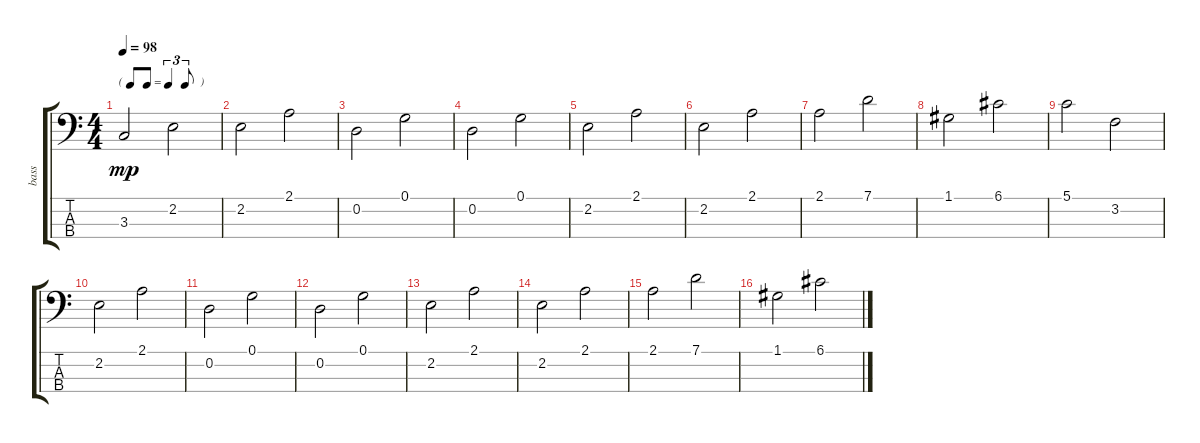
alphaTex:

\track ("bass" "bass") {instrument electricbassfinger}
\staff {score tabs}
\tuning (G2 D2 A1 E1) {hide}
\ts (4 4)
\tf triplet8th
\tempo 98
\clef f4
\ks c
3.3.2{dy mp} 2.2.2 |
2.2.2 2.1.2 |
0.2.2{volume 6} 0.1.2 |
0.2.2 0.1.2 |
2.2.2 2.1.2 |
2.2.2 2.1.2 |
2.1.2 7.1.2 |
1.1.2 6.1.2 |
5.1.2 3.2.2 |
2.2.2 2.1.2 |
0.2.2 0.1.2 |
0.2.2 0.1.2 |
2.2.2 2.1.2 |
2.2.2 2.1.2 |
2.1.2 7.1.2 |
1.1.2 6.1.2
